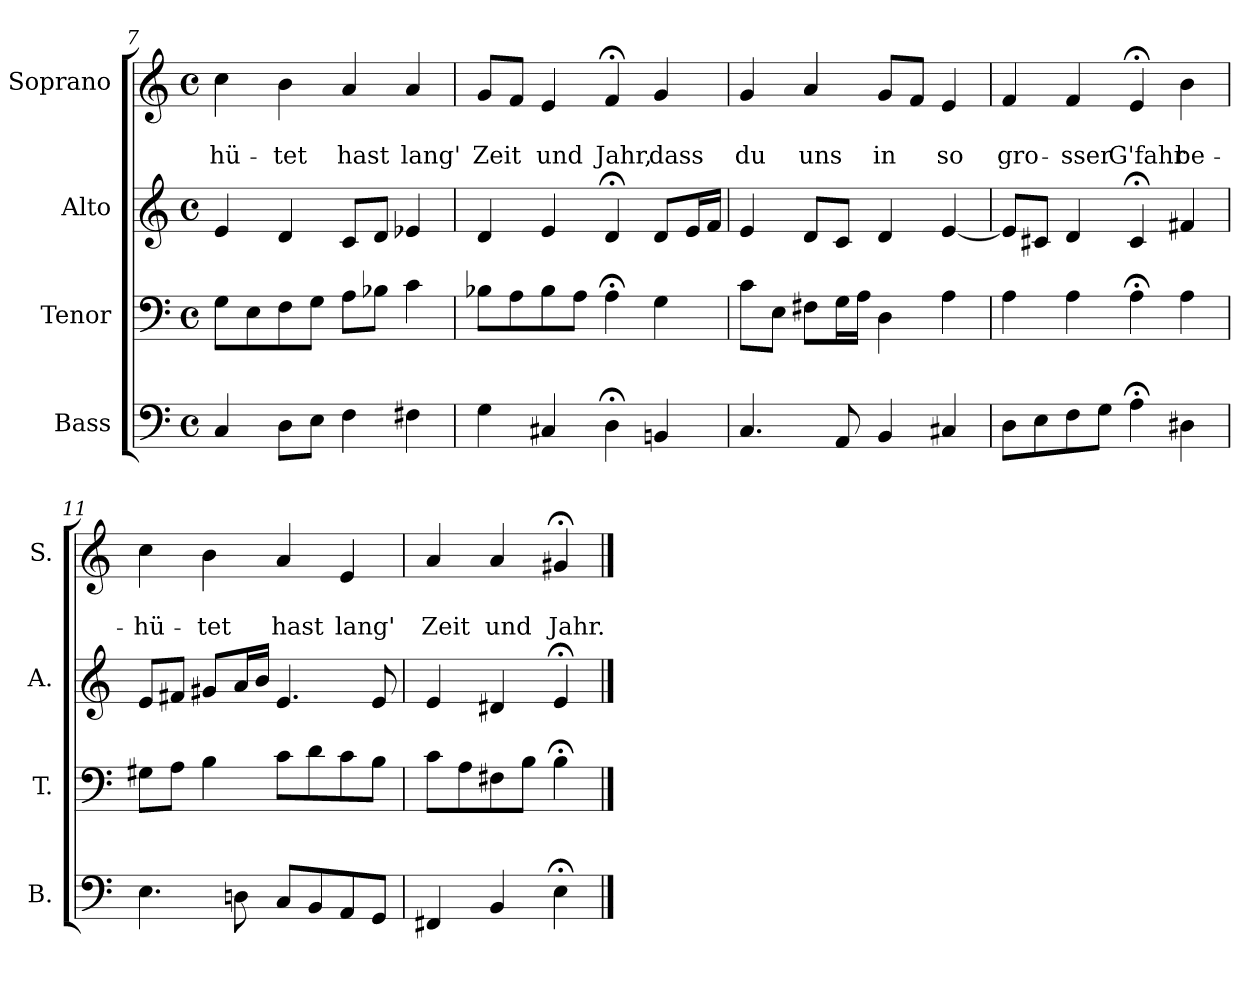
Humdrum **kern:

**kern	**kern	**kern	**kern	**text	**text
*part4	*part3	*part2	*part1	*part1	*part1
*staff4	*staff3	*staff2	*staff1	*staff1	*staff1
*I"Bass	*I"Tenor	*I"Alto	*I"Soprano	*	*
*I'B.	*I'T.	*I'A.	*I'S.	*	*
*clefF4	*clefF4	*clefG2	*clefG2	*	*
*k[]	*k[]	*k[]	*k[]	*	*
*	*	*	*a:	*	*
*M4/4	*M4/4	*M4/4	*M4/4	*	*
*met(c)	*met(c)	*met(c)	*met(c)	*	*
=7	=7	=7	=7	=7	=7
4C/	8G\L	4e/	4cc\	.	-hü-
.	8E\	.	.	.	.
8D\L	8F\	4d/	4b\	.	-tet
8E\J	8G\J	.	.	.	.
4F\	8A\L	8c/L	4a/	.	hast
.	8B-X\J	8d/J	.	.	.
4F#X\	4c\	4e-X/	4a/	.	lang'
=8	=8	=8	=8	=8	=8
4G\	8B-X\L	4d/	8g/L	.	Zeit
.	8A\	.	8f/J	.	.
4C#X/	8B-\	4e/	4e/	.	und
.	8A\J	.	.	.	.
4D;<\	4A;<\	4d;</	4f;</	.	Jahr,
4BBn/	4G\	8d/L	4g/	.	dass
.	.	16e/L	.	.	.
.	.	16f/JJ	.	.	.
!!LO:PB:g=z
=9	=9	=9	=9	=9	=9
4.C/	8c\L	4e/	4g/	.	du
.	8E\J	.	.	.	.
.	8F#X\L	8d/L	4a/	.	uns
8AA/	16G\L	8c/J	.	.	.
.	16A\JJ	.	.	.	.
4BB/	4D\	4d/	8g/L	.	in
.	.	.	8f/J	.	.
4C#X/	4A\	[4e/	4e/	.	so
=10	=10	=10	=10	=10	=10
8D\L	4A\	8e/L]	4f/	.	gro-
8E\	.	8c#X/J	.	.	.
8F\	4A\	4d/	4f/	.	-sser
8G\J	.	.	.	.	.
4A;<\	4A;<\	4c#;</	4e;</	.	G'fahr
4D#X\	4A\	4f#X/	4b\	.	be-
=11	=11	=11	=11	=11	=11
4.E\	8G#X\L	8e/L	4cc\	.	-hü-
.	8A\J	8f#X/J	.	.	.
.	4B\	8g#X/L	4b\	.	-tet
8Dn\	.	16a/L	.	.	.
.	.	16b/JJ	.	.	.
8C/L	8c\L	4.e/	4a/	.	hast
8BB/	8d\	.	.	.	.
8AA/	8c\	.	4e/	.	lang'
8GG/J	8B\J	8e/	.	.	.
=12	=12	=12	=12	=12	=12
4FF#X/	8c\L	4e/	4a/	.	Zeit
.	8A\	.	.	.	.
4BB/	8F#X\	4d#X/	4a/	.	und
.	8B\J	.	.	.	.
4E;<\	4B;<\	4e;</	4g#X;</	.	Jahr.
==	==	==	==	==	==
*-	*-	*-	*-	*-	*-
